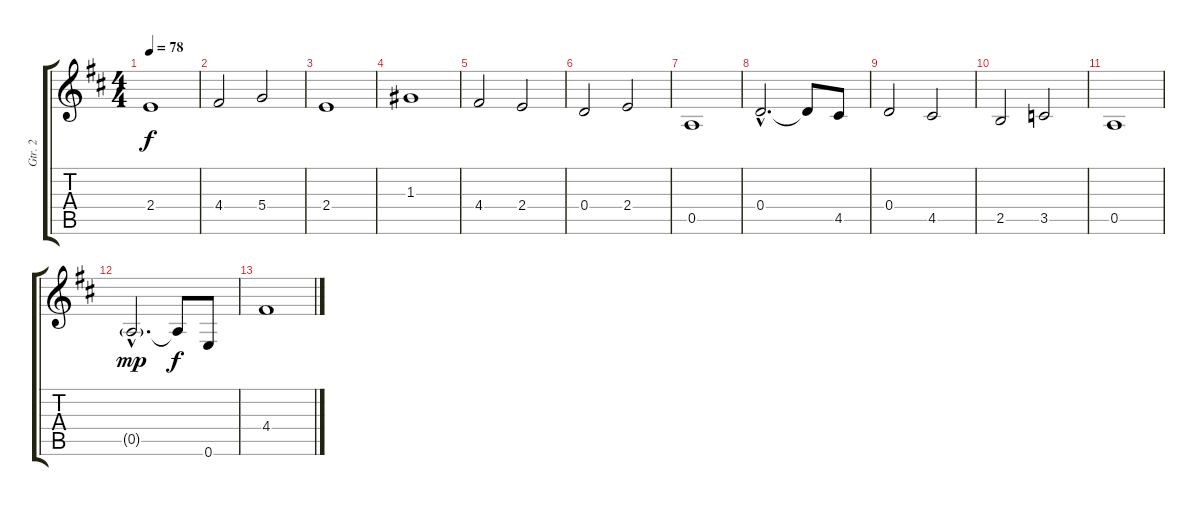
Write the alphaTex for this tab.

\track ("Gtr. 2" "Gtr. 2") {instrument electricguitarclean}
\staff {score tabs}
\tuning (E4 B3 G3 D3 A2 E2) {hide}
\ts (4 4)
\tempo 78
\clef g2
\ks d
2.4.1{dy f} |
4.4.2 5.4.2 |
2.4.1 |
1.3.1 |
4.4.2 2.4.2 |
0.4.2 2.4.2 |
0.5.1 |
0.4{hac}.2{d} 0.4{t}.8 4.5.8 |
0.4.2 4.5.2 |
2.5.2 3.5.2 |
0.5.1 |
0.5{g hac}.2{d dy mp} 0.5{t}.8{dy f} 0.6.8 |
4.4.1
